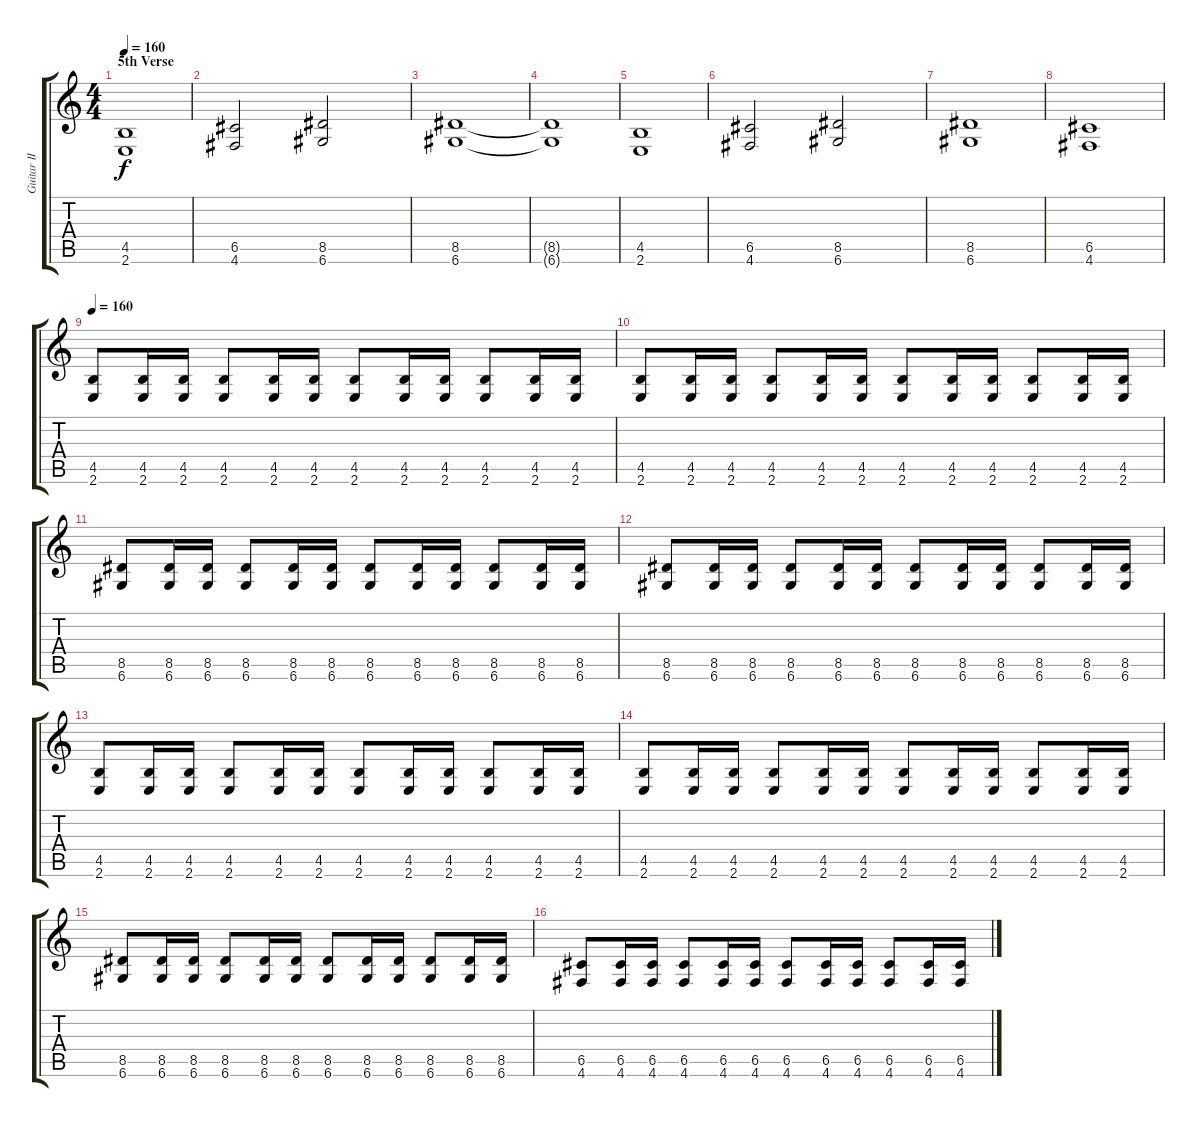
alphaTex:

\track ("Guitar II" "Guitar II") {instrument distortionguitar}
\staff {score tabs}
\tuning (D4 A3 F3 C3 G2 D2) {hide}
\ts (4 4)
\section ("" "5th Verse")
\tempo 160
\clef g2
\ks c
(4.5 2.6).1{dy f} |
(6.5 4.6).2 (8.5 6.6).2 |
(8.5 6.6).1 |
(8.5{t} 6.6{t}).1 |
(4.5 2.6).1 |
(6.5 4.6).2 (8.5 6.6).2 |
(8.5 6.6).1 |
(6.5 4.6).1 |
\tempo 160
(4.5 2.6).8 (4.5 2.6).16 (4.5 2.6).16 (4.5 2.6).8 (4.5 2.6).16 (4.5 2.6).16 (4.5 2.6).8 (4.5 2.6).16 (4.5 2.6).16 (4.5 2.6).8 (4.5 2.6).16 (4.5 2.6).16 |
(4.5 2.6).8 (4.5 2.6).16 (4.5 2.6).16 (4.5 2.6).8 (4.5 2.6).16 (4.5 2.6).16 (4.5 2.6).8 (4.5 2.6).16 (4.5 2.6).16 (4.5 2.6).8 (4.5 2.6).16 (4.5 2.6).16 |
(8.5 6.6).8 (8.5 6.6).16 (8.5 6.6).16 (8.5 6.6).8 (8.5 6.6).16 (8.5 6.6).16 (8.5 6.6).8 (8.5 6.6).16 (8.5 6.6).16 (8.5 6.6).8 (8.5 6.6).16 (8.5 6.6).16 |
(8.5 6.6).8 (8.5 6.6).16 (8.5 6.6).16 (8.5 6.6).8 (8.5 6.6).16 (8.5 6.6).16 (8.5 6.6).8 (8.5 6.6).16 (8.5 6.6).16 (8.5 6.6).8 (8.5 6.6).16 (8.5 6.6).16 |
(4.5 2.6).8 (4.5 2.6).16 (4.5 2.6).16 (4.5 2.6).8 (4.5 2.6).16 (4.5 2.6).16 (4.5 2.6).8 (4.5 2.6).16 (4.5 2.6).16 (4.5 2.6).8 (4.5 2.6).16 (4.5 2.6).16 |
(4.5 2.6).8 (4.5 2.6).16 (4.5 2.6).16 (4.5 2.6).8 (4.5 2.6).16 (4.5 2.6).16 (4.5 2.6).8 (4.5 2.6).16 (4.5 2.6).16 (4.5 2.6).8 (4.5 2.6).16 (4.5 2.6).16 |
(8.5 6.6).8 (8.5 6.6).16 (8.5 6.6).16 (8.5 6.6).8 (8.5 6.6).16 (8.5 6.6).16 (8.5 6.6).8 (8.5 6.6).16 (8.5 6.6).16 (8.5 6.6).8 (8.5 6.6).16 (8.5 6.6).16 |
(6.5 4.6).8 (6.5 4.6).16 (6.5 4.6).16 (6.5 4.6).8 (6.5 4.6).16 (6.5 4.6).16 (6.5 4.6).8 (6.5 4.6).16 (6.5 4.6).16 (6.5 4.6).8 (6.5 4.6).16 (6.5 4.6).16
